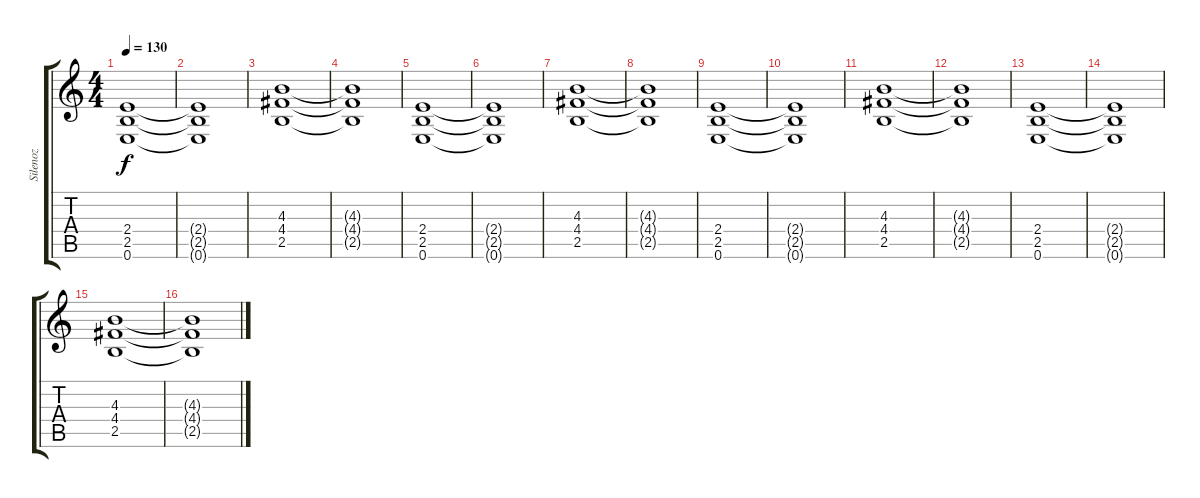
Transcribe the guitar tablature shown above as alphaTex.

\track ("Silenoz" "Silenoz") {instrument overdrivenguitar}
\staff {score tabs}
\tuning (E4 B3 G3 D3 A2 E2) {hide}
\ts (4 4)
\tempo 130
\clef g2
\ks c
(2.4 2.5 0.6).1{dy f} |
(2.4{t} 2.5{t} 0.6{t}).1 |
(4.3 4.4 2.5).1 |
(4.3{t} 4.4{t} 2.5{t}).1 |
(2.4 2.5 0.6).1 |
(2.4{t} 2.5{t} 0.6{t}).1 |
(4.3 4.4 2.5).1 |
(4.3{t} 4.4{t} 2.5{t}).1 |
(2.4 2.5 0.6).1 |
(2.4{t} 2.5{t} 0.6{t}).1 |
(4.3 4.4 2.5).1 |
(4.3{t} 4.4{t} 2.5{t}).1 |
(2.4 2.5 0.6).1 |
(2.4{t} 2.5{t} 0.6{t}).1 |
(4.3 4.4 2.5).1 |
(4.3{t} 4.4{t} 2.5{t}).1
